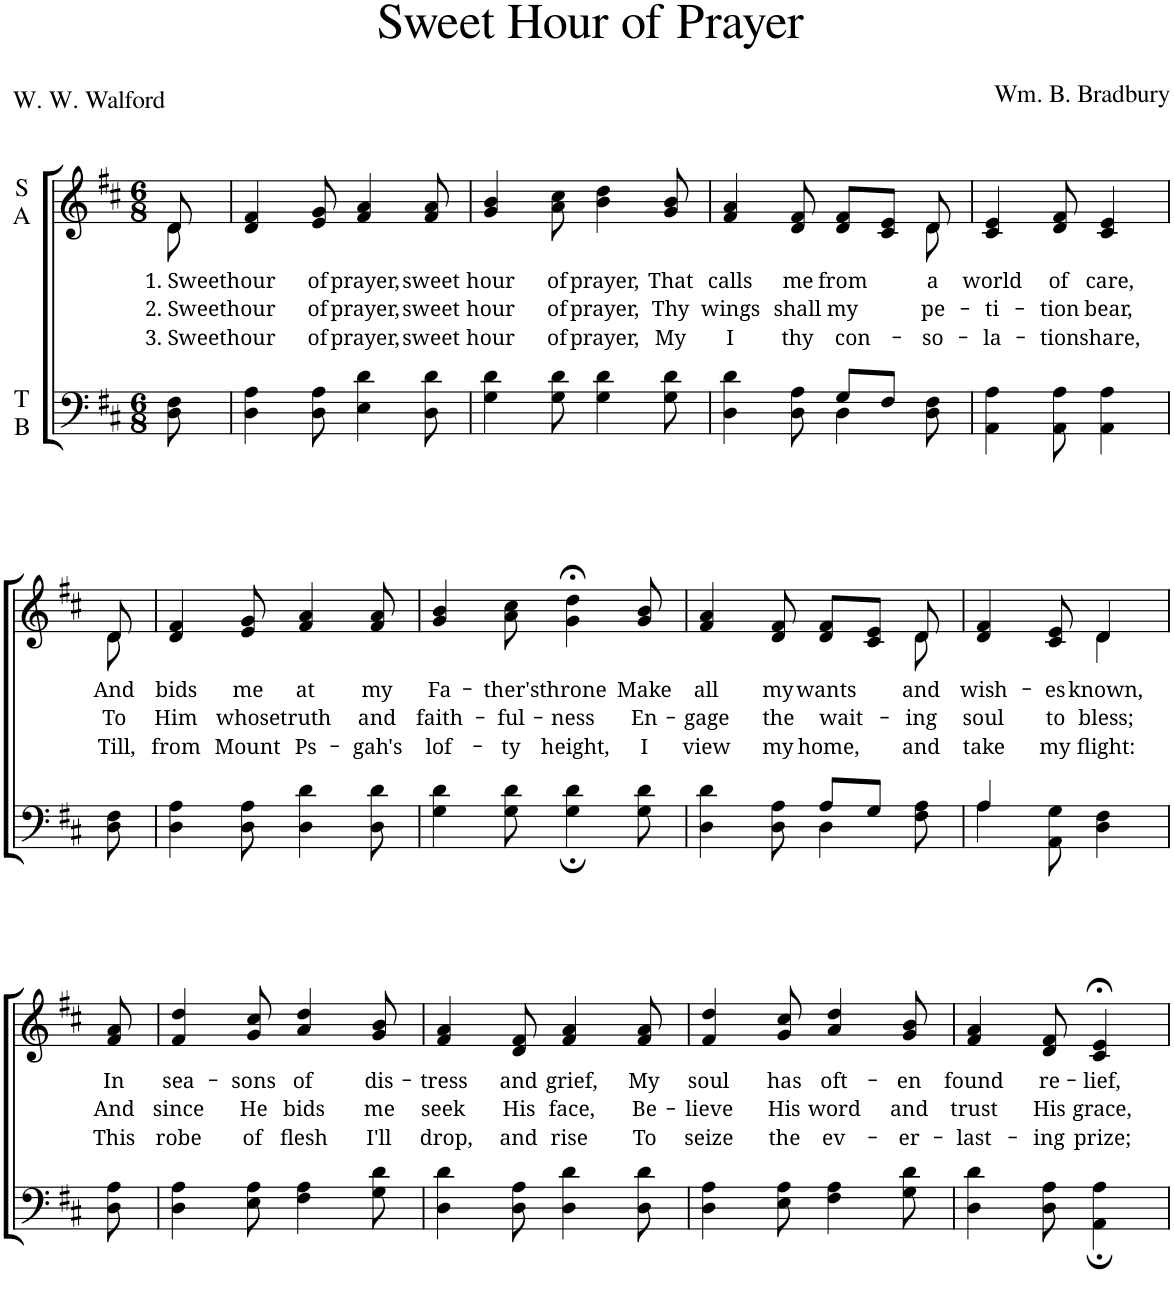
**kern	**kern	**text	**text	**text
*part2	*part1	*part1	*part1	*part1
*staff2	*staff1	*staff1	*staff1	*staff1
*I"T B	*I"S A	*	*	*
*clefF4	*clefG2	*	*	*
*k[f#c#]	*k[f#c#]	*	*	*
*M6/8	*M6/8	*	*	*
=1	=1	=1	=1	=1
!	!	!LO:LY:b	!LO:LY:b	!LO:LY:b
*	*^	*	*	*
8D\ 8F#\	8d/	8d\	1. Sweet	2. Sweet	3. Sweet
=2	=2	=2	=2	=2	=2
!	!	!	!LO:LY:b	!LO:LY:b	!LO:LY:b
*	*v	*v	*	*	*
4D\ 4A\	4d/ 4f#/	hour	hour	hour
!	!	!LO:LY:b	!LO:LY:b	!LO:LY:b
8D\ 8A\	8e/ 8g/	of	of	of
!	!	!LO:LY:b	!LO:LY:b	!LO:LY:b
4E\ 4d\	4f#/ 4a/	prayer,	prayer,	prayer,
!	!	!LO:LY:b	!LO:LY:b	!LO:LY:b
8D\ 8d\	8f#/ 8a/	sweet	sweet	sweet
=3	=3	=3	=3	=3
!	!	!LO:LY:b	!LO:LY:b	!LO:LY:b
4G\ 4d\	4g/ 4b/	hour	hour	hour
!	!	!LO:LY:b	!LO:LY:b	!LO:LY:b
8G\ 8d\	8a\ 8cc#\	of	of	of
!	!	!LO:LY:b	!LO:LY:b	!LO:LY:b
4G\ 4d\	4b\ 4dd\	prayer,	prayer,	prayer,
!	!	!LO:LY:b	!LO:LY:b	!LO:LY:b
8G\ 8d\	8g/ 8b/	That	Thy	My
=4	=4	=4	=4	=4
*^	*	*	*	*
!	!	!	!LO:LY:b	!LO:LY:b	!LO:LY:b
*	*	*^	*	*	*
4D\ 4d\	4.ryy	4f#/ 4a/	8ryy	calls	wings	I
!	!	!	!	!LO:LY:b	!LO:LY:b	!LO:LY:b
*	*	*v	*v	*	*	*
8D\ 8A\	.	8d/ 8f#/	me	shall	thy
!	!	!	!LO:LY:b	!LO:LY:b	!LO:LY:b
8G/L	4D\	8d/ 8f#/L	from	my	con-
8F#/J	.	8c#/ 8e/J	.	.	.
!	!	!	!LO:LY:b	!LO:LY:b	!LO:LY:b
*	*	*^	*	*	*
8D\ 8F#\	8ryy	8d/	8d\	a	pe-	-so-
=5	=5	=5	=5	=5	=5	=5
!	!	!	!	!LO:LY:b	!LO:LY:b	!LO:LY:b
*v	*v	*	*	*	*	*
*	*v	*v	*	*	*
4AA\ 4A\	4c#/ 4e/	world	-ti-	-la-
!	!	!LO:LY:b	!LO:LY:b	!LO:LY:b
8AA\ 8A\	8d/ 8f#/	of	-tion	-tion
!	!	!LO:LY:b	!LO:LY:b	!LO:LY:b
4AA\ 4A\	4c#/ 4e/	care,	bear,	share,
!!LO:LB:g=z
=6	=6	=6	=6	=6
!	!	!LO:LY:b	!LO:LY:b	!LO:LY:b
*	*^	*	*	*
8D\ 8F#\	8d/	8d\	And	To	Till,
=7	=7	=7	=7	=7	=7
!	!	!	!LO:LY:b	!LO:LY:b	!LO:LY:b
*	*v	*v	*	*	*
4D\ 4A\	4d/ 4f#/	bids	Him	from
!	!	!LO:LY:b	!LO:LY:b	!LO:LY:b
8D\ 8A\	8e/ 8g/	me	whose	Mount
!	!	!LO:LY:b	!LO:LY:b	!LO:LY:b
4D\ 4d\	4f#/ 4a/	at	truth	Ps-
!	!	!LO:LY:b	!LO:LY:b	!LO:LY:b
8D\ 8d\	8f#/ 8a/	my	and	-gah's
=8	=8	=8	=8	=8
!	!	!LO:LY:b	!LO:LY:b	!LO:LY:b
4G\ 4d\	4g/ 4b/	Fa-	faith-	lof-
!	!	!LO:LY:b	!LO:LY:b	!LO:LY:b
8G\ 8d\	8a\ 8cc#\	-ther's	-ful-	-ty
!	!	!LO:LY:b	!LO:LY:b	!LO:LY:b
4G\; 4d\;	4g\;< 4dd\;<	throne	-ness	height,
!	!	!LO:LY:b	!LO:LY:b	!LO:LY:b
8G\ 8d\	8g/ 8b/	Make	En-	I
=9	=9	=9	=9	=9
*^	*	*	*	*
!	!	!	!LO:LY:b	!LO:LY:b	!LO:LY:b
*	*	*^	*	*	*
4D\ 4d\	4.ryy	4f#/ 4a/	8ryy	all	-gage	view
!	!	!	!	!LO:LY:b	!LO:LY:b	!LO:LY:b
*	*	*v	*v	*	*	*
8D\ 8A\	.	8d/ 8f#/	my	the	my
!	!	!	!LO:LY:b	!LO:LY:b	!LO:LY:b
8A/L	4D\	8d/ 8f#/L	wants	-wait-	home,
8G/J	.	8c#/ 8e/J	.	.	.
!	!	!	!LO:LY:b	!LO:LY:b	!LO:LY:b
*	*	*^	*	*	*
8F#\ 8A\	8ryy	8d/	8d\	and	ing	and
=10	=10	=10	=10	=10	=10	=10
!	!	!	!	!LO:LY:b	!LO:LY:b	!LO:LY:b
4A/	4A\	4d/ 4f#/	4.ryy	wish-	soul	take
!	!	!	!	!LO:LY:b	!LO:LY:b	!LO:LY:b
8AA\ 8G\	4.ryy	8c#/ 8e/	.	-es	to	my
!	!	!	!	!LO:LY:b	!LO:LY:b	!LO:LY:b
4D\ 4F#\	.	4d/	4d\	known,	bless;	flight:
*v	*v	*	*	*	*	*
!!LO:LB:g=z
=11	=11	=11	=11	=11	=11
!	!	!	!LO:LY:b	!LO:LY:b	!LO:LY:b
*	*v	*v	*	*	*
8D\ 8A\	8f#/ 8a/	In	And	This
=12	=12	=12	=12	=12
!	!	!LO:LY:b	!LO:LY:b	!LO:LY:b
4D\ 4A\	4f#/ 4dd/	sea-	since	robe
!	!	!LO:LY:b	!LO:LY:b	!LO:LY:b
8E\ 8A\	8g/ 8cc#/	-sons	He	of
!	!	!LO:LY:b	!LO:LY:b	!LO:LY:b
4F#\ 4A\	4a/ 4dd/	of	bids	flesh
!	!	!LO:LY:b	!LO:LY:b	!LO:LY:b
8G\ 8d\	8g/ 8b/	dis-	me	I'll
=13	=13	=13	=13	=13
!	!	!LO:LY:b	!LO:LY:b	!LO:LY:b
4D\ 4d\	4f#/ 4a/	-tress	seek	drop,
!	!	!LO:LY:b	!LO:LY:b	!LO:LY:b
8D\ 8A\	8d/ 8f#/	and	His	and
!	!	!LO:LY:b	!LO:LY:b	!LO:LY:b
4D\ 4d\	4f#/ 4a/	grief,	face,	rise
!	!	!LO:LY:b	!LO:LY:b	!LO:LY:b
8D\ 8d\	8f#/ 8a/	My	Be-	To
=14	=14	=14	=14	=14
!	!	!LO:LY:b	!LO:LY:b	!LO:LY:b
4D\ 4A\	4f#/ 4dd/	soul	-lieve	seize
!	!	!LO:LY:b	!LO:LY:b	!LO:LY:b
8E\ 8A\	8g/ 8cc#/	has	His	the
!	!	!LO:LY:b	!LO:LY:b	!LO:LY:b
4F#\ 4A\	4a/ 4dd/	oft-	word	ev-
!	!	!LO:LY:b	!LO:LY:b	!LO:LY:b
8G\ 8d\	8g/ 8b/	-en	and	-er-
=15	=15	=15	=15	=15
!	!	!LO:LY:b	!LO:LY:b	!LO:LY:b
4D\ 4d\	4f#/ 4a/	found	trust	-last-
!	!	!LO:LY:b	!LO:LY:b	!LO:LY:b
8D\ 8A\	8d/ 8f#/	re-	His	-ing
!	!	!LO:LY:b	!LO:LY:b	!LO:LY:b
4AA\; 4A\;	4c#/;< 4e/;<	-lief,	grace,	prize;
=	=	=	=	=
*-	*-	*-	*-	*-
